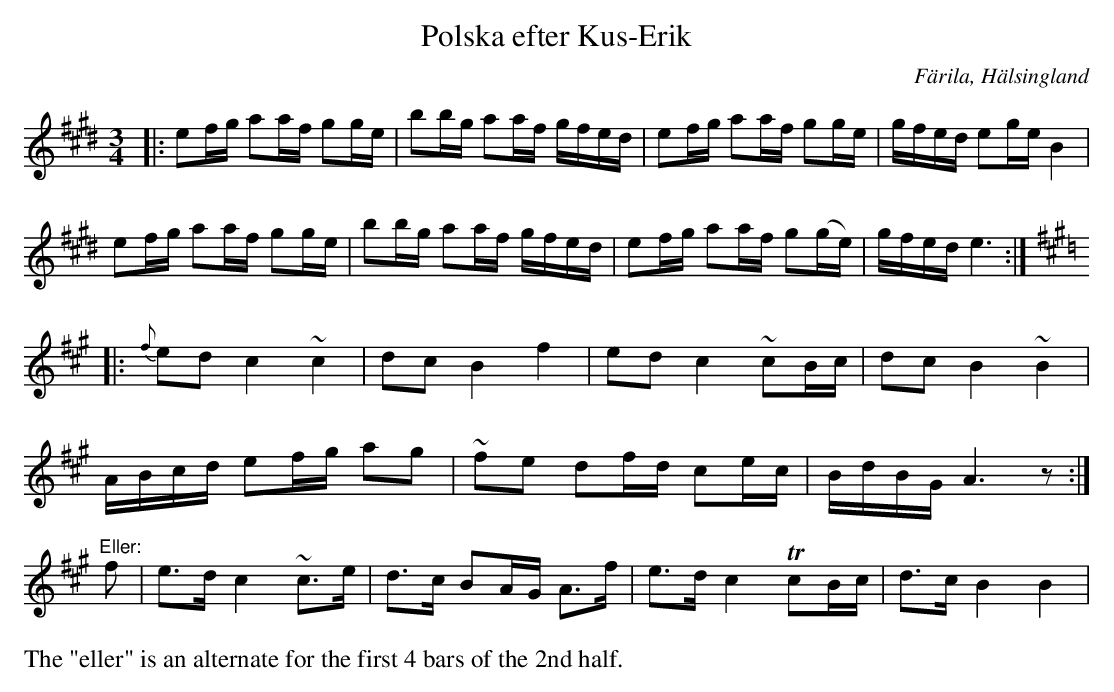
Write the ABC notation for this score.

X:1
T: Polska efter Kus-Erik
O: F\"arila, H\"alsingland
M: 3/4
L: 1/16
K: E
|: e2fg a2af g2ge | b2bg a2af gfed | e2fg a2af g2ge | gfed e2ge B4 |
   e2fg a2af g2ge | b2bg a2af gfed | e2fg a2af g2(ge) | gfed e6 :|
K: A
|: {f}e2d2 c4   ~c4   |  d2c2 B4   f4   | e2d2  c4 ~c2Bc  | d2c2  B4 ~B4 |
      ABcd e2fg  a2g2 | ~f2e2 d2fd c2ec | BdBG  A6    z2    :|
"^Eller:" f2 \
|     e3d  c4   ~c3e  |  d3c  B2AG A3f  | e3d   c4 Tc2Bc  | d3c   B4  B4 |
